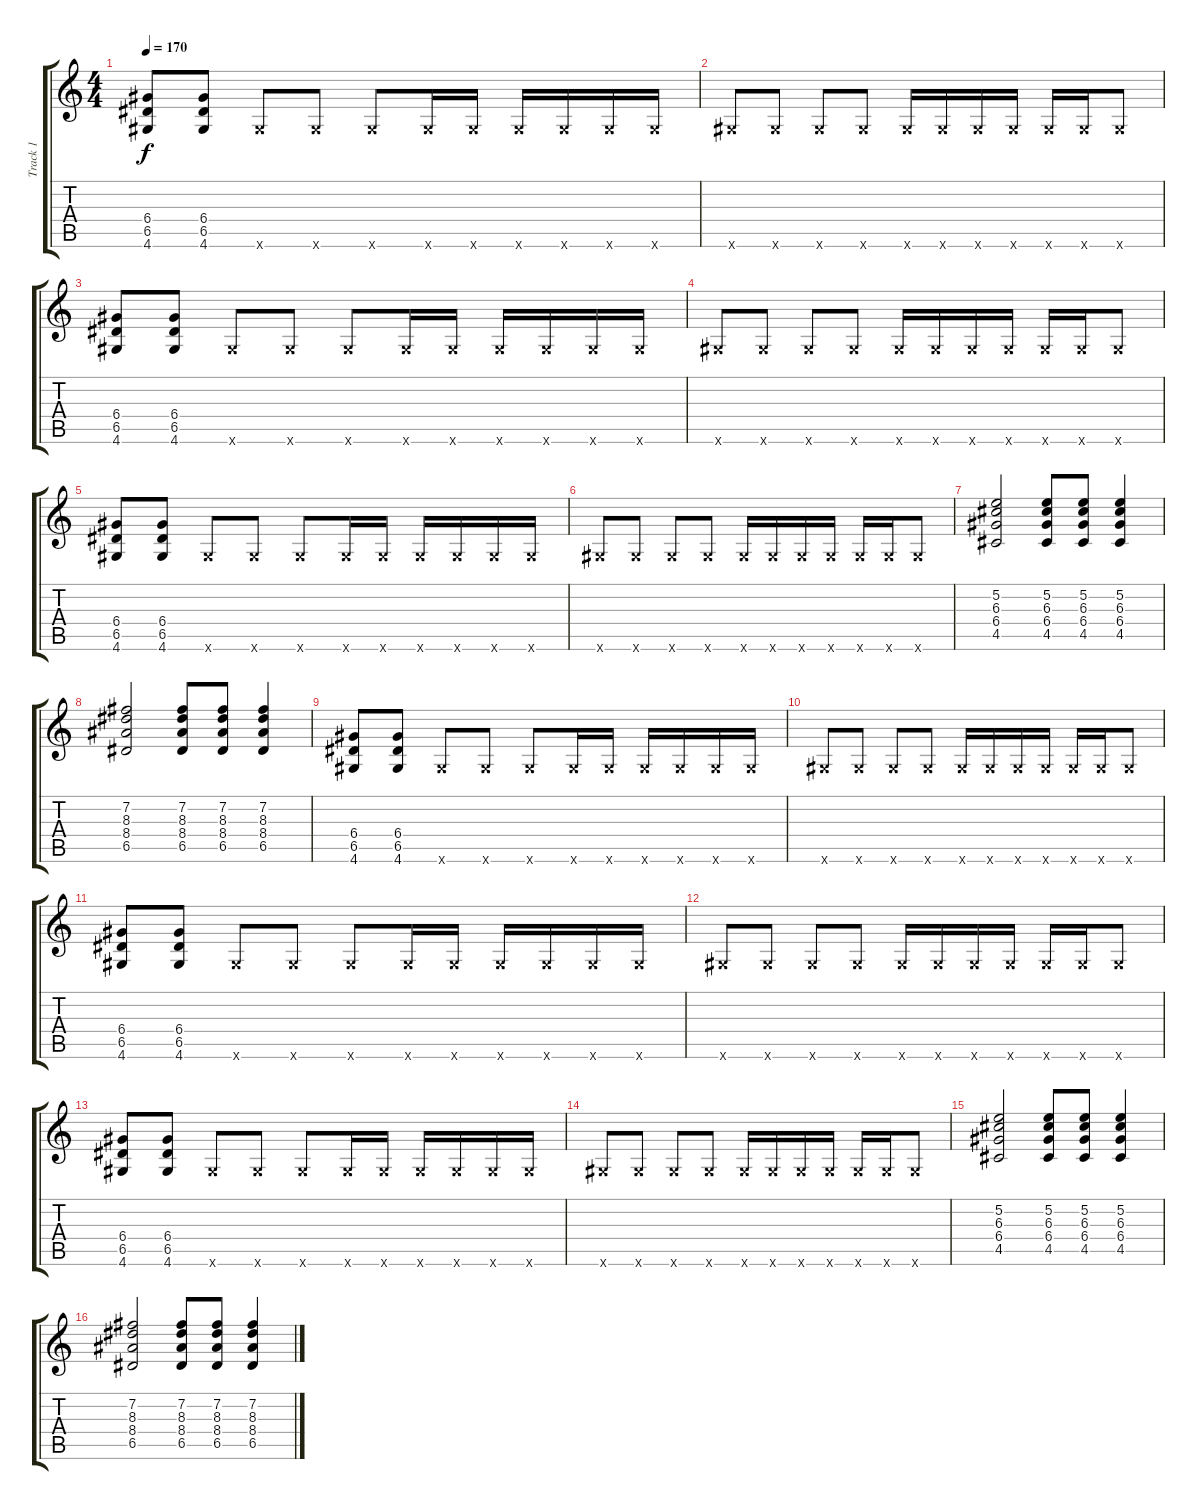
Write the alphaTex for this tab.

\track ("Track 1" "Track 1") {instrument distortionguitar}
\staff {score tabs}
\tuning (E4 B3 G3 D3 A2 E2) {hide}
\ts (4 4)
\tempo 170
\clef g2
\ks c
(6.4 6.5 4.6).8{dy f} (6.4 6.5 4.6).8 4.6{x}.8 4.6{x}.8 4.6{x}.8 4.6{x}.16 4.6{x}.16 4.6{x}.16 4.6{x}.16 4.6{x}.16 4.6{x}.16 |
4.6{x}.8 4.6{x}.8 4.6{x}.8 4.6{x}.8 4.6{x}.16 4.6{x}.16 4.6{x}.16 4.6{x}.16 4.6{x}.16 4.6{x}.16 4.6{x}.8 |
(6.4 6.5 4.6).8 (6.4 6.5 4.6).8 4.6{x}.8 4.6{x}.8 4.6{x}.8 4.6{x}.16 4.6{x}.16 4.6{x}.16 4.6{x}.16 4.6{x}.16 4.6{x}.16 |
4.6{x}.8 4.6{x}.8 4.6{x}.8 4.6{x}.8 4.6{x}.16 4.6{x}.16 4.6{x}.16 4.6{x}.16 4.6{x}.16 4.6{x}.16 4.6{x}.8 |
(6.4 6.5 4.6).8 (6.4 6.5 4.6).8 4.6{x}.8 4.6{x}.8 4.6{x}.8 4.6{x}.16 4.6{x}.16 4.6{x}.16 4.6{x}.16 4.6{x}.16 4.6{x}.16 |
4.6{x}.8 4.6{x}.8 4.6{x}.8 4.6{x}.8 4.6{x}.16 4.6{x}.16 4.6{x}.16 4.6{x}.16 4.6{x}.16 4.6{x}.16 4.6{x}.8 |
(5.2 6.3 6.4 4.5).2 (5.2 6.3 6.4 4.5).8 (5.2 6.3 6.4 4.5).8 (5.2 6.3 6.4 4.5).4 |
(7.2 8.3 8.4 6.5).2 (7.2 8.3 8.4 6.5).8 (7.2 8.3 8.4 6.5).8 (7.2 8.3 8.4 6.5).4 |
(6.4 6.5 4.6).8 (6.4 6.5 4.6).8 4.6{x}.8 4.6{x}.8 4.6{x}.8 4.6{x}.16 4.6{x}.16 4.6{x}.16 4.6{x}.16 4.6{x}.16 4.6{x}.16 |
4.6{x}.8 4.6{x}.8 4.6{x}.8 4.6{x}.8 4.6{x}.16 4.6{x}.16 4.6{x}.16 4.6{x}.16 4.6{x}.16 4.6{x}.16 4.6{x}.8 |
(6.4 6.5 4.6).8 (6.4 6.5 4.6).8 4.6{x}.8 4.6{x}.8 4.6{x}.8 4.6{x}.16 4.6{x}.16 4.6{x}.16 4.6{x}.16 4.6{x}.16 4.6{x}.16 |
4.6{x}.8 4.6{x}.8 4.6{x}.8 4.6{x}.8 4.6{x}.16 4.6{x}.16 4.6{x}.16 4.6{x}.16 4.6{x}.16 4.6{x}.16 4.6{x}.8 |
(6.4 6.5 4.6).8 (6.4 6.5 4.6).8 4.6{x}.8 4.6{x}.8 4.6{x}.8 4.6{x}.16 4.6{x}.16 4.6{x}.16 4.6{x}.16 4.6{x}.16 4.6{x}.16 |
4.6{x}.8 4.6{x}.8 4.6{x}.8 4.6{x}.8 4.6{x}.16 4.6{x}.16 4.6{x}.16 4.6{x}.16 4.6{x}.16 4.6{x}.16 4.6{x}.8 |
(5.2 6.3 6.4 4.5).2 (5.2 6.3 6.4 4.5).8 (5.2 6.3 6.4 4.5).8 (5.2 6.3 6.4 4.5).4 |
(7.2 8.3 8.4 6.5).2 (7.2 8.3 8.4 6.5).8 (7.2 8.3 8.4 6.5).8 (7.2 8.3 8.4 6.5).4
